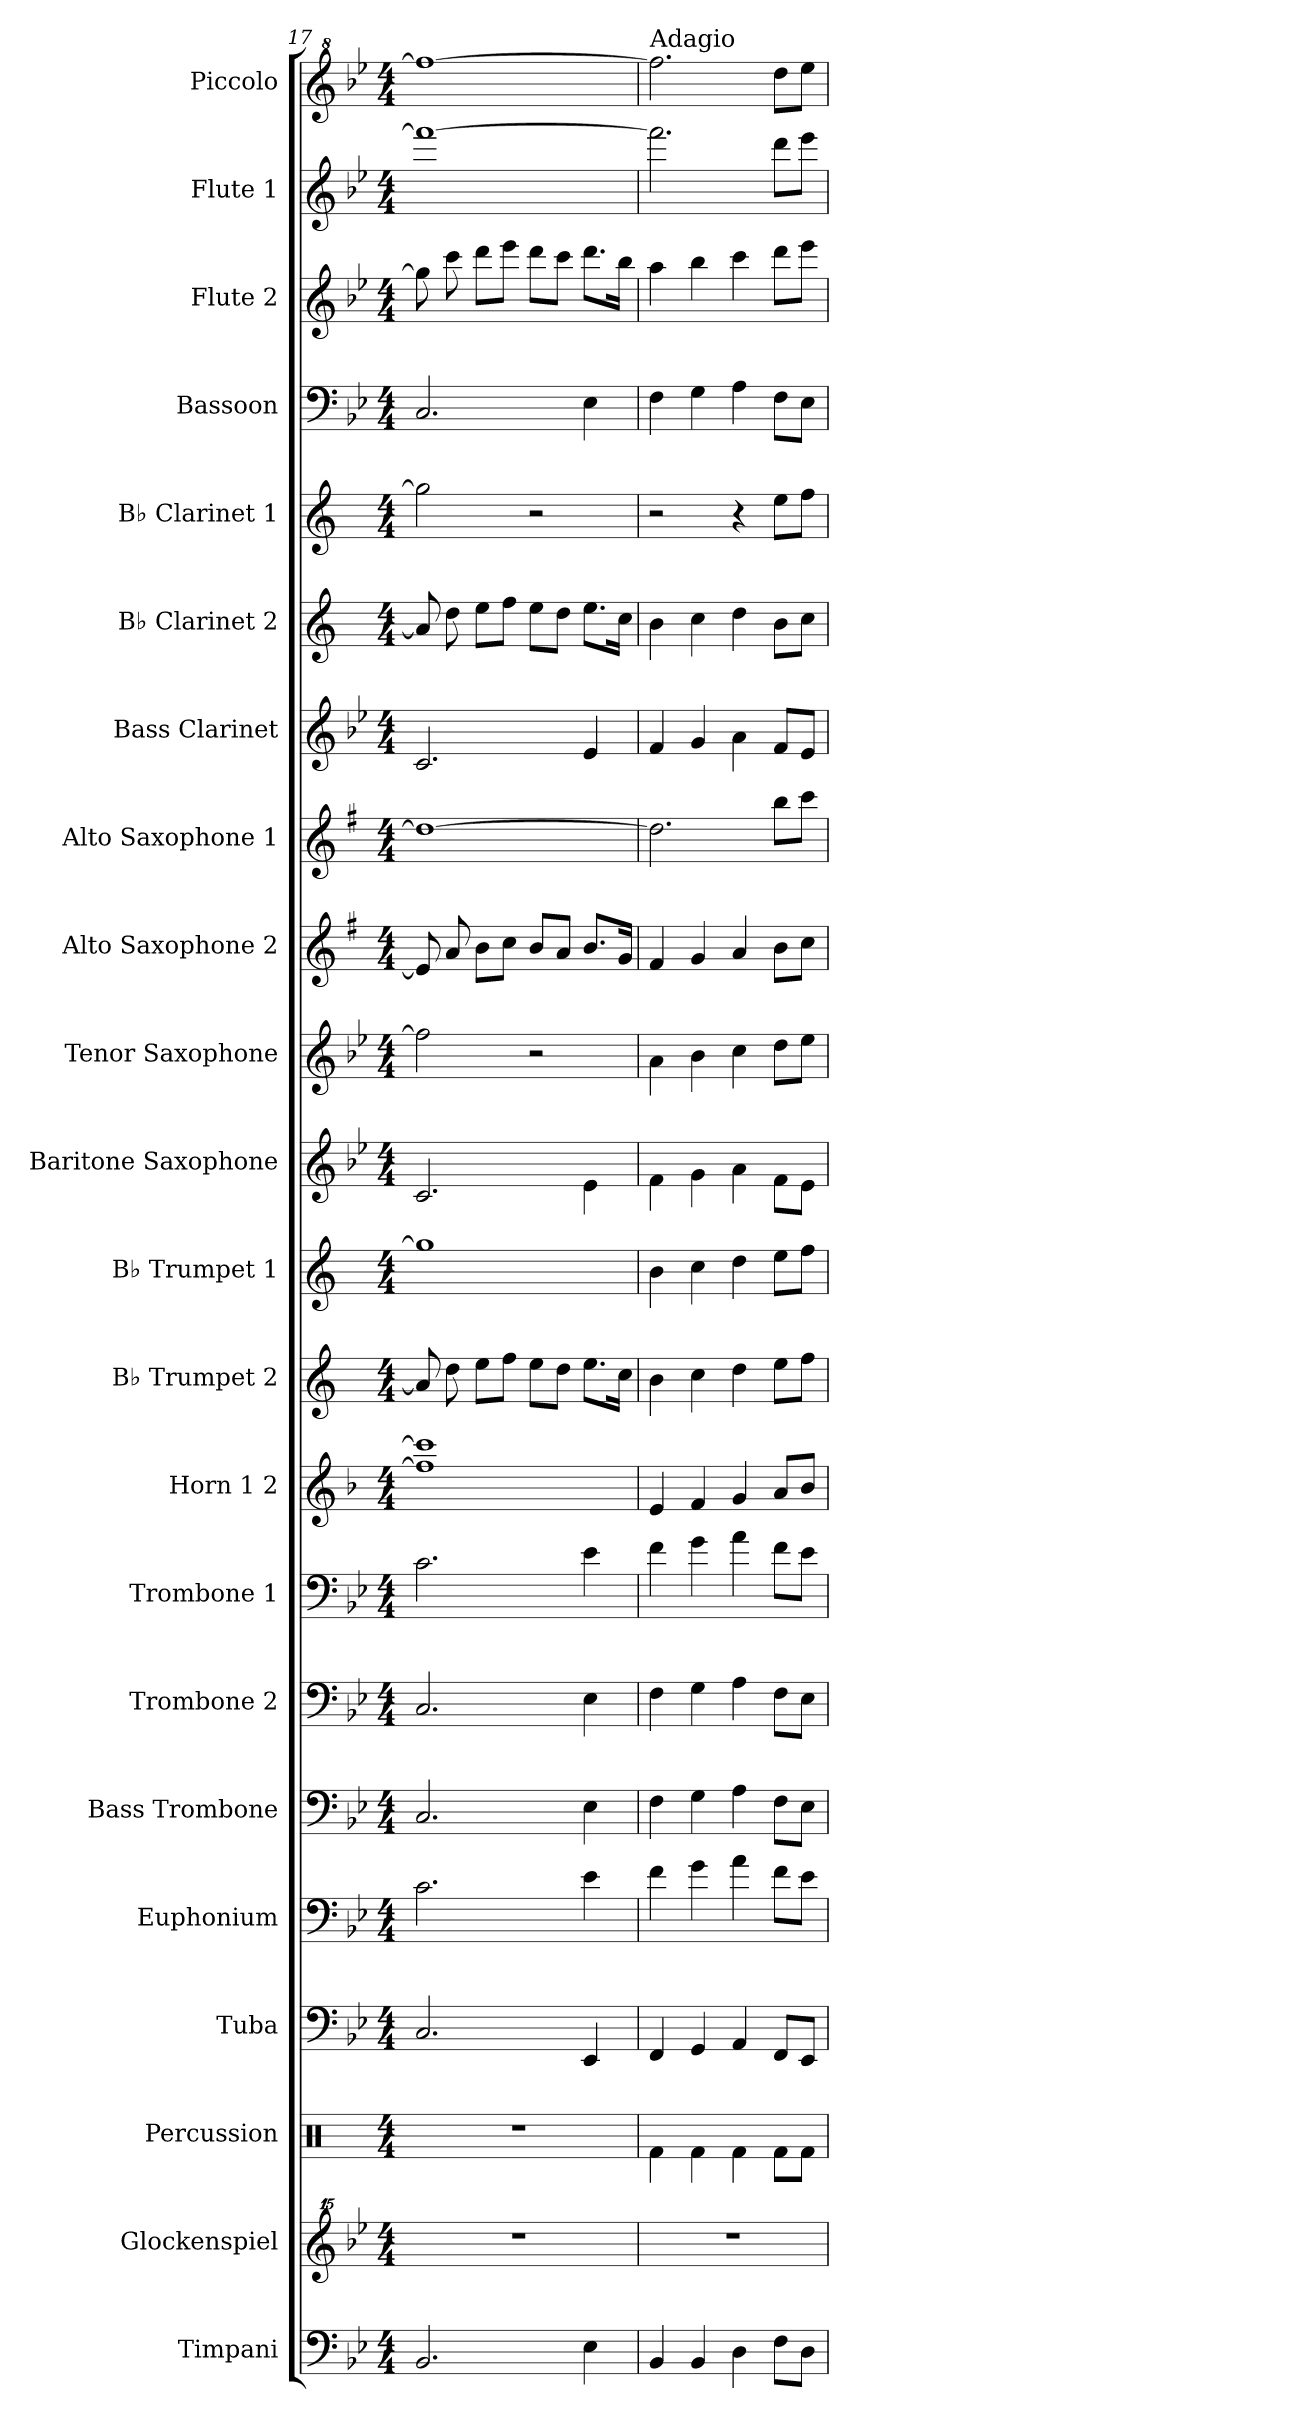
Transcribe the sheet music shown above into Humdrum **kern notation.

**kern	**kern	**kern	**kern	**kern	**kern	**kern	**kern	**kern	**kern	**kern	**kern	**kern	**kern	**kern	**kern	**kern	**kern	**kern	**kern	**kern	**kern
*part22	*part21	*part20	*part19	*part18	*part17	*part16	*part15	*part14	*part13	*part12	*part11	*part10	*part9	*part8	*part7	*part6	*part5	*part4	*part3	*part2	*part1
*staff22	*staff21	*staff20	*staff19	*staff18	*staff17	*staff16	*staff15	*staff14	*staff13	*staff12	*staff11	*staff10	*staff9	*staff8	*staff7	*staff6	*staff5	*staff4	*staff3	*staff2	*staff1
*I"Timpani	*I"Glockenspiel	*I"Percussion	*I"Tuba	*I"Euphonium	*I"Bass Trombone	*I"Trombone 2	*I"Trombone 1	*I"Horn 1 2	*I"B♭ Trumpet 2	*I"B♭ Trumpet 1	*I"Baritone Saxophone	*I"Tenor Saxophone	*I"Alto Saxophone 2	*I"Alto Saxophone 1	*I"Bass Clarinet	*I"B♭ Clarinet 2	*I"B♭ Clarinet 1	*I"Bassoon	*I"Flute 2	*I"Flute 1	*I"Piccolo
*I'Timp.	*I'Glk.	*I'Perc.	*I'Tu.	*I'Eu.	*I'B. Trb.	*I'Trb. 2	*I'Trb. 1	*I'Hn. 1 2	*I'Tpt. 2	*I'Tpt. 1	*I'Bar. Sax.	*I'T. Sax.	*I'A. Sax. 2	*I'A. Sax. 1	*I'B. Cl.	*I'B♭ Cl. 2	*I'B♭ Cl. 1	*I'Bsn.	*I'Fl. 2	*I'Fl. 1	*I'Picc.
*clefF4	*clefG^^2	*clefX	*clefF4	*clefF4	*clefF4	*clefF4	*clefF4	*clefG2	*clefG2	*clefG2	*clefG2	*clefG2	*clefG2	*clefG2	*clefG2	*clefG2	*clefG2	*clefF4	*clefG2	*clefG2	*clefG^2
*	*	*	*	*	*	*	*	*ITrd4c7	*ITrd1c2	*ITrd1c2	*ITrd12c21	*ITrd8c14	*ITrd5c9	*ITrd5c9	*ITrd8c14	*ITrd1c2	*ITrd1c2	*	*	*	*ITrd-7c-12
*k[b-e-]	*k[b-e-]	*k[]	*k[b-e-]	*k[b-e-]	*k[b-e-]	*k[b-e-]	*k[b-e-]	*k[b-e-]	*k[b-e-]	*k[b-e-]	*k[b-e-]	*k[b-e-]	*k[b-e-]	*k[b-e-]	*k[b-e-]	*k[b-e-]	*k[b-e-]	*k[b-e-]	*k[b-e-]	*k[b-e-]	*k[b-e-]
*B-:	*B-:	*C:	*B-:	*B-:	*B-:	*B-:	*B-:	*B-:	*B-:	*B-:	*B-:	*B-:	*B-:	*B-:	*B-:	*B-:	*B-:	*B-:	*B-:	*B-:	*B-:
*M4/4	*M4/4	*M4/4	*M4/4	*M4/4	*M4/4	*M4/4	*M4/4	*M4/4	*M4/4	*M4/4	*M4/4	*M4/4	*M4/4	*M4/4	*M4/4	*M4/4	*M4/4	*M4/4	*M4/4	*M4/4	*M4/4
=17	=17	=17	=17	=17	=17	=17	=17	=17	=17	=17	=17	=17	=17	=17	=17	=17	=17	=17	=17	=17	=17
2.BB-/	1r	1r	2.C/	2.c\	2.C/	2.C/	2.c\	1b-] 1ff]	8g/]	1ff]	2.C/	2f\]	8G/]	1f_	2.C/	8g/]	2ff\]	2.C/	8gg\]	1fff_	1ffff_
.	.	.	.	.	.	.	.	.	8cc\	.	.	.	8c/	.	.	8cc\	.	.	8ccc\	.	.
.	.	.	.	.	.	.	.	.	8dd\L	.	.	.	8d\L	.	.	8dd\L	.	.	8ddd\L	.	.
.	.	.	.	.	.	.	.	.	8ee-\J	.	.	.	8e-\J	.	.	8ee-\J	.	.	8eee-\J	.	.
.	.	.	.	.	.	.	.	.	8dd\L	.	.	2r	8d/L	.	.	8dd\L	2r	.	8ddd\L	.	.
.	.	.	.	.	.	.	.	.	8cc\J	.	.	.	8c/J	.	.	8cc\J	.	.	8ccc\J	.	.
4E-\	.	.	4EE-/	4e-\	4E-\	4E-\	4e-\	.	8.dd\L	.	4E-\	.	8.d/L	.	4E-/	8.dd\L	.	4E-\	8.ddd\L	.	.
.	.	.	.	.	.	.	.	.	16b-\Jk	.	.	.	16B-/Jk	.	.	16b-\Jk	.	.	16bb-\Jk	.	.
=18	=18	=18	=18	=18	=18	=18	=18	=18	=18	=18	=18	=18	=18	=18	=18	=18	=18	=18	=18	=18	=18
!	!	!	!	!	!	!	!	!	!	!	!	!	!	!	!	!	!	!	!	!	!LO:TX:a:t=Adagio
4BB-/	1r	4Rf\	4FF/	4f\	4F\	4F\	4f\	4A/	4a\	4a\	4F\	4A\	4A/	2.f\]	4F/	4a\	2r	4F\	4aa\	2.fff\]	2.ffff\]
4BB-/	.	4Rf\	4GG/	4g\	4G\	4G\	4g\	4B-/	4b-\	4b-\	4G\	4B-\	4B-/	.	4G/	4b-\	.	4G\	4bb-\	.	.
4D\	.	4Rf\	4AA/	4a\	4A\	4A\	4a\	4c/	4cc\	4cc\	4A\	4c\	4c/	.	4A\	4cc\	4r	4A\	4ccc\	.	.
8F\L	.	8Rf\L	8FF/L	8f\L	8F\L	8F\L	8f\L	8d/L	8dd\L	8dd\L	8F\L	8d\L	8d\L	8dd\L	8F/L	8a\L	8dd\L	8F\L	8ddd\L	8ddd\L	8dddd\L
8D\J	.	8Rf\J	8EE-/J	8e-\J	8E-\J	8E-\J	8e-\J	8e-/J	8ee-\J	8ee-\J	8E-\J	8e-\J	8e-\J	8ee-\J	8E-/J	8b-\J	8ee-\J	8E-\J	8eee-\J	8eee-\J	8eeee-\J
=	=	=	=	=	=	=	=	=	=	=	=	=	=	=	=	=	=	=	=	=	=
*-	*-	*-	*-	*-	*-	*-	*-	*-	*-	*-	*-	*-	*-	*-	*-	*-	*-	*-	*-	*-	*-
